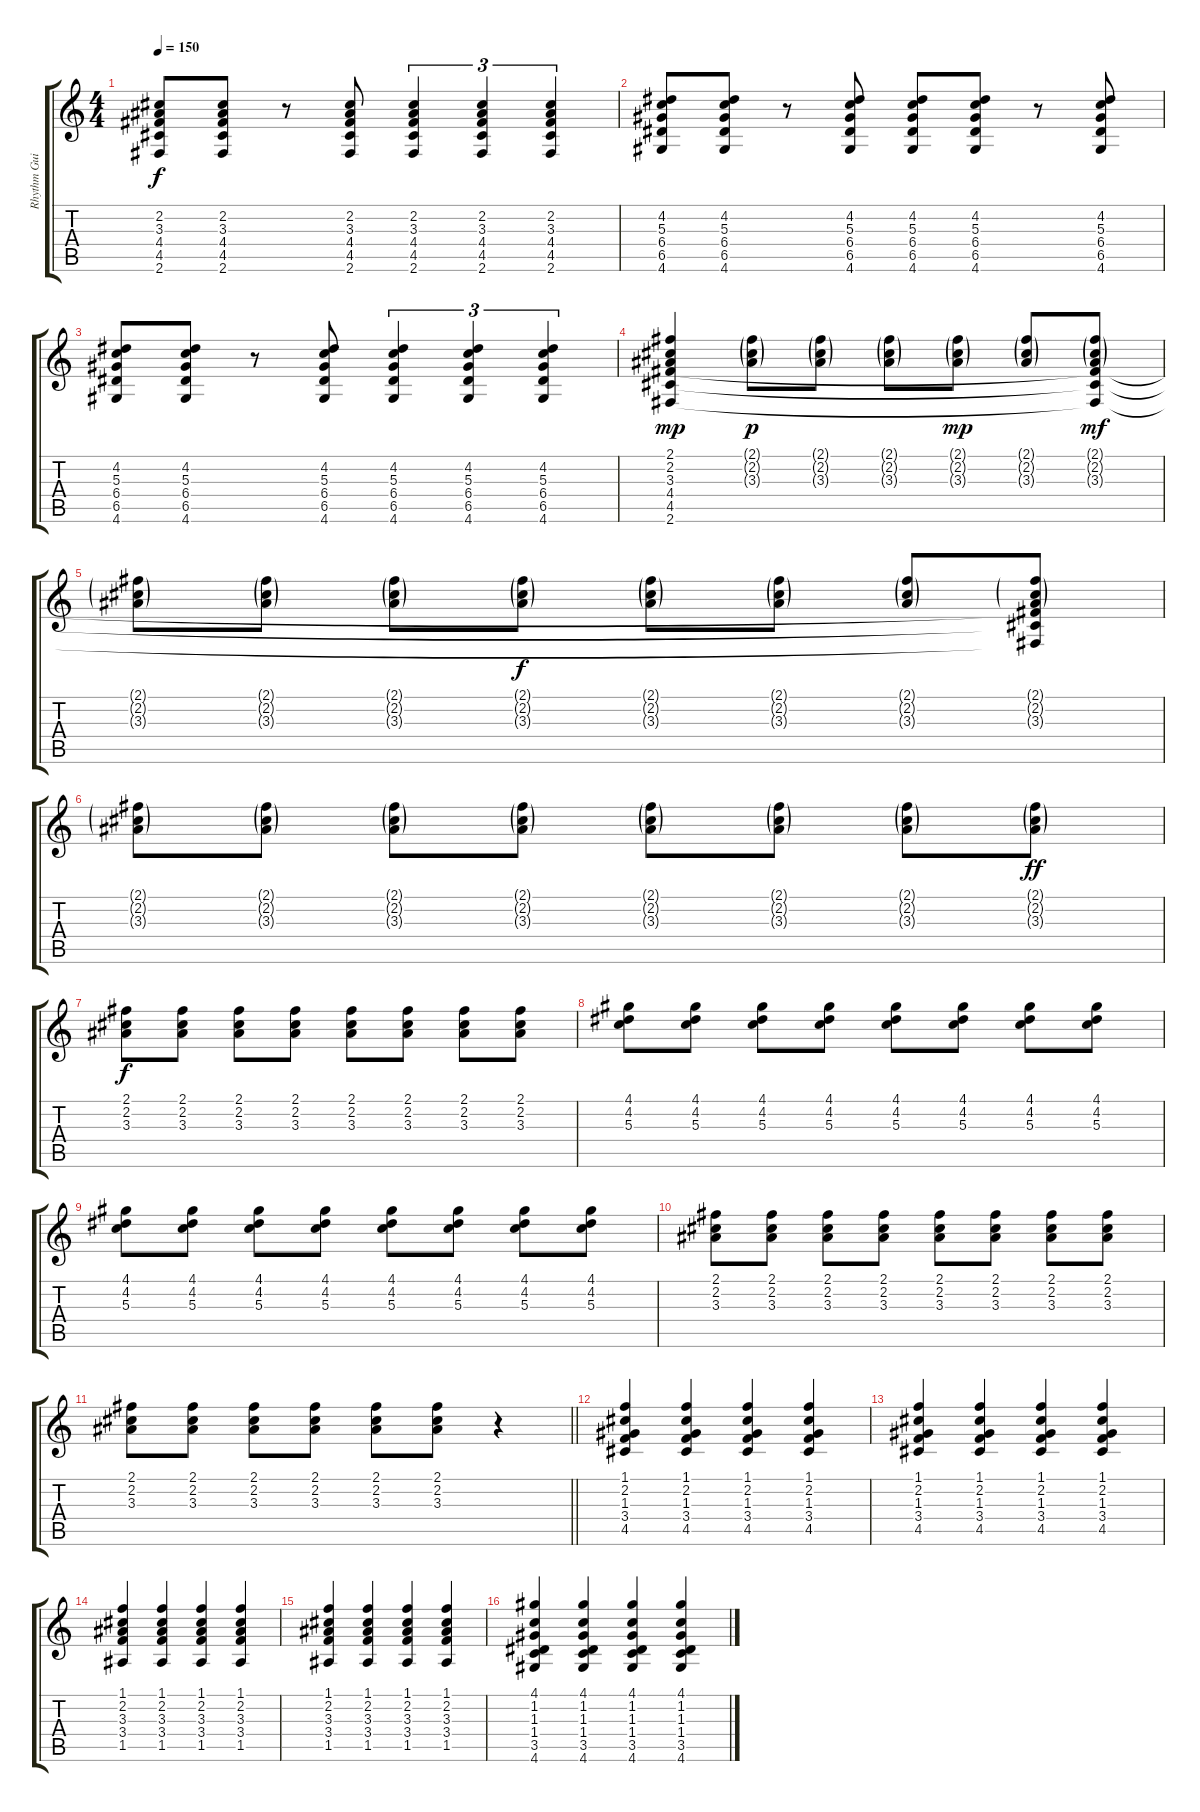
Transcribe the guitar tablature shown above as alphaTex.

\track ("Rhythm Guitar" "Rhythm Gui") {instrument distortionguitar}
\staff {score tabs}
\tuning (E4 B3 G3 D3 A2 E2) {hide}
\ts (4 4)
\tempo 150
\clef g2
\ks c
(2.2 3.3 4.4 4.5 2.6).8{dy f} (2.2 3.3 4.4 4.5 2.6).8 r.8 (2.2 3.3 4.4 4.5 2.6).8 (2.2 3.3 4.4 4.5 2.6).4{tu (3 2)} (2.2 3.3 4.4 4.5 2.6).4{tu (3 2)} (2.2 3.3 4.4 4.5 2.6).4{tu (3 2)} |
(4.2 5.3 6.4 6.5 4.6).8 (4.2 5.3 6.4 6.5 4.6).8 r.8 (4.2 5.3 6.4 6.5 4.6).8 (4.2 5.3 6.4 6.5 4.6).8 (4.2 5.3 6.4 6.5 4.6).8 r.8 (4.2 5.3 6.4 6.5 4.6).8 |
(4.2 5.3 6.4 6.5 4.6).8 (4.2 5.3 6.4 6.5 4.6).8 r.8 (4.2 5.3 6.4 6.5 4.6).8 (4.2 5.3 6.4 6.5 4.6).4{tu (3 2)} (4.2 5.3 6.4 6.5 4.6).4{tu (3 2)} (4.2 5.3 6.4 6.5 4.6).4{tu (3 2)} |
(2.1 2.2 3.3 4.4 4.5 2.6).4{dy mp} (2.1{g} 2.2{g} 3.3{g}).8{dy p} (2.1{g} 2.2{g} 3.3{g}).8 (2.1{g} 2.2{g} 3.3{g}).8 (2.1{g} 2.2{g} 3.3{g}).8{dy mp} (2.1{g} 2.2{g} 3.3{g}).8 (2.1{g} 2.2{g} 3.3{g} 4.4{t} 4.5{t} 2.6{t}).8{dy mf} |
(2.1{g} 2.2{g} 3.3{g}).8 (2.1{g} 2.2{g} 3.3{g}).8 (2.1{g} 2.2{g} 3.3{g}).8 (2.1{g} 2.2{g} 3.3{g}).8{dy f} (2.1{g} 2.2{g} 3.3{g}).8 (2.1{g} 2.2{g} 3.3{g}).8 (2.1{g} 2.2{g} 3.3{g}).8 (2.1{g} 2.2{g} 3.3{g} 4.4{t} 4.5{t} 2.6{t}).8 |
(2.1{g} 2.2{g} 3.3{g}).8 (2.1{g} 2.2{g} 3.3{g}).8 (2.1{g} 2.2{g} 3.3{g}).8 (2.1{g} 2.2{g} 3.3{g}).8 (2.1{g} 2.2{g} 3.3{g}).8 (2.1{g} 2.2{g} 3.3{g}).8 (2.1{g} 2.2{g} 3.3{g}).8 (2.1{g} 2.2{g} 3.3{g}).8{dy ff} |
(2.1 2.2 3.3).8{dy f} (2.1 2.2 3.3).8 (2.1 2.2 3.3).8 (2.1 2.2 3.3).8 (2.1 2.2 3.3).8 (2.1 2.2 3.3).8 (2.1 2.2 3.3).8 (2.1 2.2 3.3).8 |
(4.1 4.2 5.3).8 (4.1 4.2 5.3).8 (4.1 4.2 5.3).8 (4.1 4.2 5.3).8 (4.1 4.2 5.3).8 (4.1 4.2 5.3).8 (4.1 4.2 5.3).8 (4.1 4.2 5.3).8 |
(4.1 4.2 5.3).8 (4.1 4.2 5.3).8 (4.1 4.2 5.3).8 (4.1 4.2 5.3).8 (4.1 4.2 5.3).8 (4.1 4.2 5.3).8 (4.1 4.2 5.3).8 (4.1 4.2 5.3).8 |
(2.1 2.2 3.3).8 (2.1 2.2 3.3).8 (2.1 2.2 3.3).8 (2.1 2.2 3.3).8 (2.1 2.2 3.3).8 (2.1 2.2 3.3).8 (2.1 2.2 3.3).8 (2.1 2.2 3.3).8 |
\barLineRight lightlight
(2.1 2.2 3.3).8 (2.1 2.2 3.3).8 (2.1 2.2 3.3).8 (2.1 2.2 3.3).8 (2.1 2.2 3.3).8 (2.1 2.2 3.3).8 r.4 |
(1.1 2.2 1.3 3.4 4.5).4 (1.1 2.2 1.3 3.4 4.5).4 (1.1 2.2 1.3 3.4 4.5).4 (1.1 2.2 1.3 3.4 4.5).4 |
(1.1 2.2 1.3 3.4 4.5).4 (1.1 2.2 1.3 3.4 4.5).4 (1.1 2.2 1.3 3.4 4.5).4 (1.1 2.2 1.3 3.4 4.5).4 |
(1.1 2.2 3.3 3.4 1.5).4 (1.1 2.2 3.3 3.4 1.5).4 (1.1 2.2 3.3 3.4 1.5).4 (1.1 2.2 3.3 3.4 1.5).4 |
(1.1 2.2 3.3 3.4 1.5).4 (1.1 2.2 3.3 3.4 1.5).4 (1.1 2.2 3.3 3.4 1.5).4 (1.1 2.2 3.3 3.4 1.5).4 |
(4.1 1.2 1.3 1.4 3.5 4.6).4 (4.1 1.2 1.3 1.4 3.5 4.6).4 (4.1 1.2 1.3 1.4 3.5 4.6).4 (4.1 1.2 1.3 1.4 3.5 4.6).4
